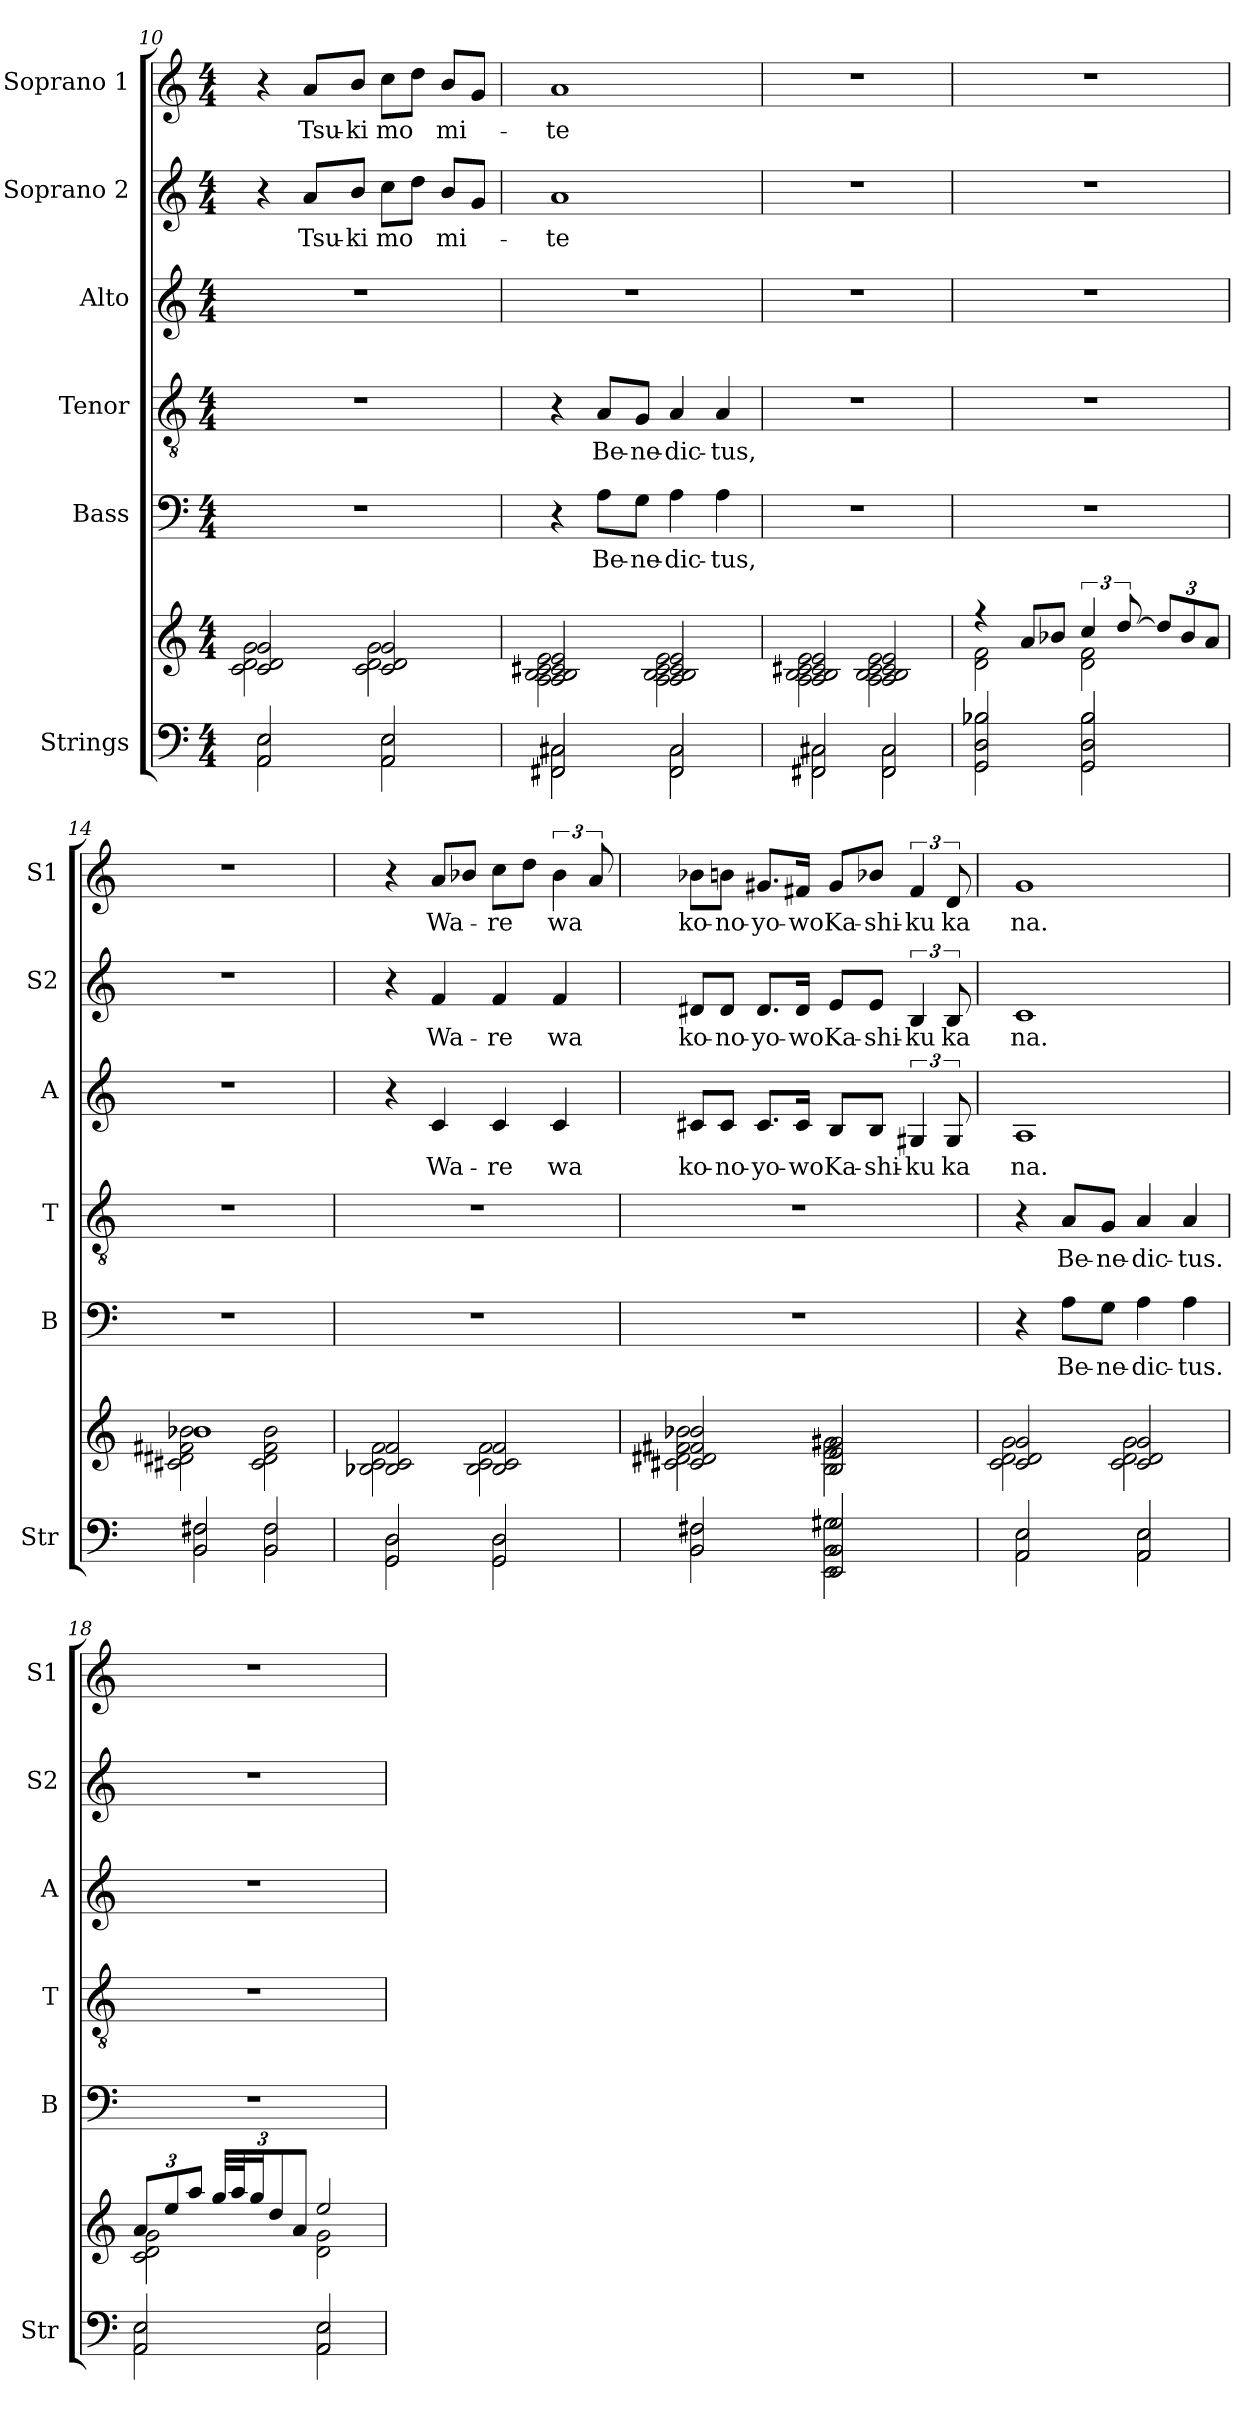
**kern	**kern	**kern	**text	**kern	**text	**kern	**text	**kern	**text	**kern	**text
*part6	*part6	*part5	*part5	*part4	*part4	*part3	*part3	*part2	*part2	*part1	*part1
*staff7	*staff6	*staff5	*staff5	*staff4	*staff4	*staff3	*staff3	*staff2	*staff2	*staff1	*staff1
*I"Strings	*	*I"Bass	*	*I"Tenor	*	*I"Alto	*	*I"Soprano 2	*	*I"Soprano 1	*
*I'Str	*	*I'B	*	*I'T	*	*I'A	*	*I'S2	*	*I'S1	*
*clefF4	*clefG2	*clefF4	*	*clefGv2	*	*clefG2	*	*clefG2	*	*clefG2	*
*k[]	*k[]	*k[]	*	*k[]	*	*k[]	*	*k[]	*	*k[]	*
*M4/4	*M4/4	*M4/4	*	*M4/4	*	*M4/4	*	*M4/4	*	*M4/4	*
=10	=10	=10	=10	=10	=10	=10	=10	=10	=10	=10	=10
*^	*^	*	*	*	*	*	*	*	*	*	*
2AA/ 2E/	2AA\ 2E\	2c/ 2d/ 2g/	2c\ 2d\ 2g\	1r	.	1r	.	1r	.	4r	.	4r	.
!	!	!	!	!	!	!	!	!	!	!	!LO:LY:b	!	!LO:LY:b
.	.	.	.	.	.	.	.	.	.	8aL	Tsu-	8aL	Tsu-
!	!	!	!	!	!	!	!	!	!	!	!LO:LY:b	!	!LO:LY:b
.	.	.	.	.	.	.	.	.	.	8bJ	-ki	8bJ	-ki
!	!	!	!	!	!	!	!	!	!	!	!LO:LY:b	!	!LO:LY:b
2AA/ 2E/	2AA\ 2E\	2c/ 2d/ 2g/	2c\ 2d\ 2g\	.	.	.	.	.	.	8ccL	mo	8ccL	mo
.	.	.	.	.	.	.	.	.	.	8ddJ	.	8ddJ	.
!	!	!	!	!	!	!	!	!	!	!	!LO:LY:b	!	!LO:LY:b
.	.	.	.	.	.	.	.	.	.	8bL	mi-	8bL	mi-
.	.	.	.	.	.	.	.	.	.	8gJ	.	8gJ	.
=11	=11	=11	=11	=11	=11	=11	=11	=11	=11	=11	=11	=11	=11
!	!	!	!	!	!	!	!	!	!	!	!LO:LY:b	!	!LO:LY:b
2FF#X/ 2C#X/	2FF#X\ 2C#X\	2A/ 2B/ 2c#X/ 2e/	2A\ 2B\ 2c#X\ 2e\	4r	.	4r	.	1r	.	1a	-te	1a	-te
!	!	!	!	!	!LO:LY:b	!	!LO:LY:b	!	!	!	!	!	!
.	.	.	.	8AL	Be-	8AL	Be-	.	.	.	.	.	.
!	!	!	!	!	!LO:LY:b	!	!LO:LY:b	!	!	!	!	!	!
.	.	.	.	8GJ	-ne-	8GJ	-ne-	.	.	.	.	.	.
!	!	!	!	!	!LO:LY:b	!	!LO:LY:b	!	!	!	!	!	!
2FF#/ 2C#/	2FF#\ 2C#\	2A/ 2B/ 2c#/ 2e/	2A\ 2B\ 2c#\ 2e\	4A	-dic-	4A	-dic-	.	.	.	.	.	.
!	!	!	!	!	!LO:LY:b	!	!LO:LY:b	!	!	!	!	!	!
.	.	.	.	4A	-tus,	4A	-tus,	.	.	.	.	.	.
=12	=12	=12	=12	=12	=12	=12	=12	=12	=12	=12	=12	=12	=12
2FF#X/ 2C#X/	2FF#X\ 2C#X\	2A/ 2B/ 2c#X/ 2e/	2A\ 2B\ 2c#X\ 2e\	1r	.	1r	.	1r	.	1r	.	1r	.
2FF#/ 2C#/	2FF#\ 2C#\	2A/ 2B/ 2c#/ 2e/	2A\ 2B\ 2c#\ 2e\	.	.	.	.	.	.	.	.	.	.
=13	=13	=13	=13	=13	=13	=13	=13	=13	=13	=13	=13	=13	=13
2GG/ 2D/ 2B-X/	2GG\ 2D\ 2B-X\	4r	2d\ 2f\	1r	.	1r	.	1r	.	1r	.	1r	.
.	.	8a/L	.	.	.	.	.	.	.	.	.	.	.
.	.	8b-X/J	.	.	.	.	.	.	.	.	.	.	.
2GG/ 2D/ 2B-/	2GG\ 2D\ 2B-\	6cc/	2d\ 2f\	.	.	.	.	.	.	.	.	.	.
.	.	[12dd/	.	.	.	.	.	.	.	.	.	.	.
.	.	12dd/L]	.	.	.	.	.	.	.	.	.	.	.
.	.	12b-/	.	.	.	.	.	.	.	.	.	.	.
.	.	12a/J	.	.	.	.	.	.	.	.	.	.	.
=14	=14	=14	=14	=14	=14	=14	=14	=14	=14	=14	=14	=14	=14
2BB/ 2F#X/	2BB\ 2F#X\	1b-X/	2c#X\ 2d#X\ 2f#X\ 2b-X\	1r	.	1r	.	1r	.	1r	.	1r	.
2BB/ 2F#/	2BB\ 2F#\	.	2c#\ 2d#\ 2f#\ 2b-\	.	.	.	.	.	.	.	.	.	.
=15	=15	=15	=15	=15	=15	=15	=15	=15	=15	=15	=15	=15	=15
2GG/ 2D/	2GG\ 2D\	2B-X/ 2c/ 2f/	2B-X\ 2c\ 2f\	1r	.	1r	.	4r	.	4r	.	4r	.
!	!	!	!	!	!	!	!	!	!LO:LY:b	!	!LO:LY:b	!	!LO:LY:b
.	.	.	.	.	.	.	.	4c	Wa-	4f	Wa-	8aL	Wa-
.	.	.	.	.	.	.	.	.	.	.	.	8b-XJ	.
!	!	!	!	!	!	!	!	!	!LO:LY:b	!	!LO:LY:b	!	!LO:LY:b
2GG/ 2D/	2GG\ 2D\	2B-/ 2c/ 2f/	2B-\ 2c\ 2f\	.	.	.	.	4c	-re	4f	-re	8ccL	-re
.	.	.	.	.	.	.	.	.	.	.	.	8ddJ	.
!	!	!	!	!	!	!	!	!	!LO:LY:b	!	!LO:LY:b	!	!LO:LY:b
.	.	.	.	.	.	.	.	4c	wa	4f	wa	6b-	wa
.	.	.	.	.	.	.	.	.	.	.	.	12a	.
=16	=16	=16	=16	=16	=16	=16	=16	=16	=16	=16	=16	=16	=16
!	!	!	!	!	!	!	!	!	!LO:LY:b	!	!LO:LY:b	!	!LO:LY:b
2BB/ 2F#X/	2BB\ 2F#X\	2c#X/ 2d#X/ 2f#X/ 2b-X/	2c#X\ 2d#X\ 2f#X\ 2b-X\	1r	.	1r	.	8c#XL	ko-	8d#XL	ko-	8b-XL	ko-
!	!	!	!	!	!	!	!	!	!LO:LY:b	!	!LO:LY:b	!	!LO:LY:b
.	.	.	.	.	.	.	.	8c#J	-no-	8d#J	-no-	8bnJ	-no-
!	!	!	!	!	!	!	!	!	!LO:LY:b	!	!LO:LY:b	!	!LO:LY:b
.	.	.	.	.	.	.	.	8.c#L	-yo-	8.d#L	-yo-	8.g#XL	-yo-
!	!	!	!	!	!	!	!	!	!LO:LY:b	!	!LO:LY:b	!	!LO:LY:b
.	.	.	.	.	.	.	.	16c#Jk	-wo	16d#Jk	-wo	16f#XJk	-wo
!	!	!	!	!	!	!	!	!	!LO:LY:b	!	!LO:LY:b	!	!LO:LY:b
2EE/ 2BB/ 2G#X/	2EE\ 2BB\ 2G#X\	2B/ 2e/ 2g#X/	2B\ 2e\ 2g#X\	.	.	.	.	8BL	Ka-	8eL	Ka-	8g#L	Ka-
!	!	!	!	!	!	!	!	!	!LO:LY:b	!	!LO:LY:b	!	!LO:LY:b
.	.	.	.	.	.	.	.	8BJ	-shi-	8eJ	-shi-	8b-XJ	-shi-
!	!	!	!	!	!	!	!	!	!LO:LY:b	!	!LO:LY:b	!	!LO:LY:b
.	.	.	.	.	.	.	.	6G#X	-ku	6B	-ku	6f#	-ku
!	!	!	!	!	!	!	!	!	!LO:LY:b	!	!LO:LY:b	!	!LO:LY:b
.	.	.	.	.	.	.	.	12G#	ka	12B	ka	12d	ka
=17	=17	=17	=17	=17	=17	=17	=17	=17	=17	=17	=17	=17	=17
!	!	!	!	!	!	!	!	!	!LO:LY:b	!	!LO:LY:b	!	!LO:LY:b
2AA/ 2E/	2AA\ 2E\	2c/ 2d/ 2g/	2c\ 2d\ 2g\	4r	.	4r	.	1A	na.	1c	na.	1g	na.
!	!	!	!	!	!LO:LY:b	!	!LO:LY:b	!	!	!	!	!	!
.	.	.	.	8AL	Be-	8AL	Be-	.	.	.	.	.	.
!	!	!	!	!	!LO:LY:b	!	!LO:LY:b	!	!	!	!	!	!
.	.	.	.	8GJ	-ne-	8GJ	-ne-	.	.	.	.	.	.
!	!	!	!	!	!LO:LY:b	!	!LO:LY:b	!	!	!	!	!	!
2AA/ 2E/	2AA\ 2E\	2c/ 2d/ 2g/	2c\ 2d\ 2g\	4A	-dic-	4A	-dic-	.	.	.	.	.	.
!	!	!	!	!	!LO:LY:b	!	!LO:LY:b	!	!	!	!	!	!
.	.	.	.	4A	-tus.	4A	-tus.	.	.	.	.	.	.
=18	=18	=18	=18	=18	=18	=18	=18	=18	=18	=18	=18	=18	=18
2AA/ 2E/	2AA\ 2E\	12a/L	2c\ 2d\ 2g\	1r	.	1r	.	1r	.	1r	.	1r	.
.	.	12ee/	.	.	.	.	.	.	.	.	.	.	.
.	.	12aa/J	.	.	.	.	.	.	.	.	.	.	.
.	.	48gg/LLL	.	.	.	.	.	.	.	.	.	.	.
.	.	48aa/J	.	.	.	.	.	.	.	.	.	.	.
.	.	24gg/J	.	.	.	.	.	.	.	.	.	.	.
.	.	12dd/	.	.	.	.	.	.	.	.	.	.	.
.	.	12a/J	.	.	.	.	.	.	.	.	.	.	.
2AA/ 2E/	2AA\ 2E\	2ee/	2d\ 2g\	.	.	.	.	.	.	.	.	.	.
*v	*v	*	*	*	*	*	*	*	*	*	*	*	*
*	*v	*v	*	*	*	*	*	*	*	*	*	*
=	=	=	=	=	=	=	=	=	=	=	=
*-	*-	*-	*-	*-	*-	*-	*-	*-	*-	*-	*-
